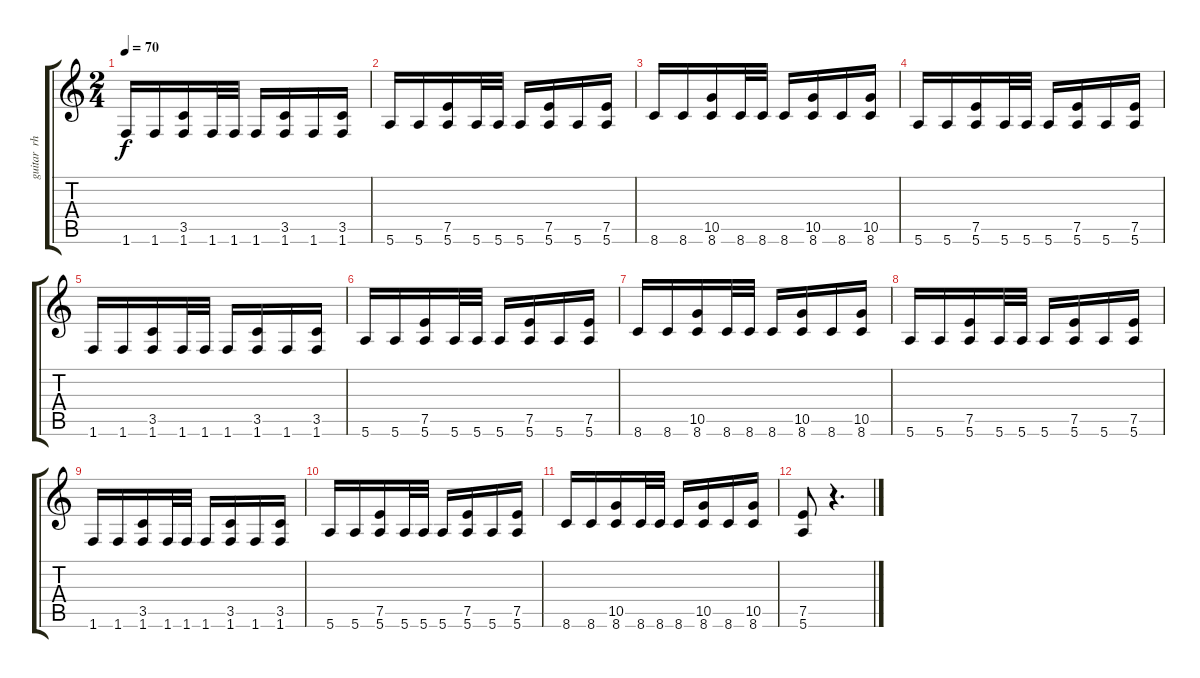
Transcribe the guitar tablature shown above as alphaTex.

\track ("guitar  rhythm  left" "guitar  rh") {instrument distortionguitar}
\staff {score tabs}
\tuning (E4 B3 G3 D3 A2 E2) {hide}
\ts (2 4)
\tempo 70
\clef g2
\ks c
1.6.16{dy f} 1.6.16 (3.5 1.6).16 1.6.32 1.6.32 1.6.16 (3.5 1.6).16 1.6.16 (3.5 1.6).16 |
5.6.16 5.6.16 (7.5 5.6).16 5.6.32 5.6.32 5.6.16 (7.5 5.6).16 5.6.16 (7.5 5.6).16 |
8.6.16 8.6.16 (10.5 8.6).16 8.6.32 8.6.32 8.6.16 (10.5 8.6).16 8.6.16 (10.5 8.6).16 |
5.6.16 5.6.16 (7.5 5.6).16 5.6.32 5.6.32 5.6.16 (7.5 5.6).16 5.6.16 (7.5 5.6).16 |
1.6.16 1.6.16 (3.5 1.6).16 1.6.32 1.6.32 1.6.16 (3.5 1.6).16 1.6.16 (3.5 1.6).16 |
5.6.16 5.6.16 (7.5 5.6).16 5.6.32 5.6.32 5.6.16 (7.5 5.6).16 5.6.16 (7.5 5.6).16 |
8.6.16 8.6.16 (10.5 8.6).16 8.6.32 8.6.32 8.6.16 (10.5 8.6).16 8.6.16 (10.5 8.6).16 |
5.6.16 5.6.16 (7.5 5.6).16 5.6.32 5.6.32 5.6.16 (7.5 5.6).16 5.6.16 (7.5 5.6).16 |
1.6.16 1.6.16 (3.5 1.6).16 1.6.32 1.6.32 1.6.16 (3.5 1.6).16 1.6.16 (3.5 1.6).16 |
5.6.16 5.6.16 (7.5 5.6).16 5.6.32 5.6.32 5.6.16 (7.5 5.6).16 5.6.16 (7.5 5.6).16 |
8.6.16 8.6.16 (10.5 8.6).16 8.6.32 8.6.32 8.6.16 (10.5 8.6).16 8.6.16 (10.5 8.6).16 |
(7.5 5.6).8 r.4{d}
